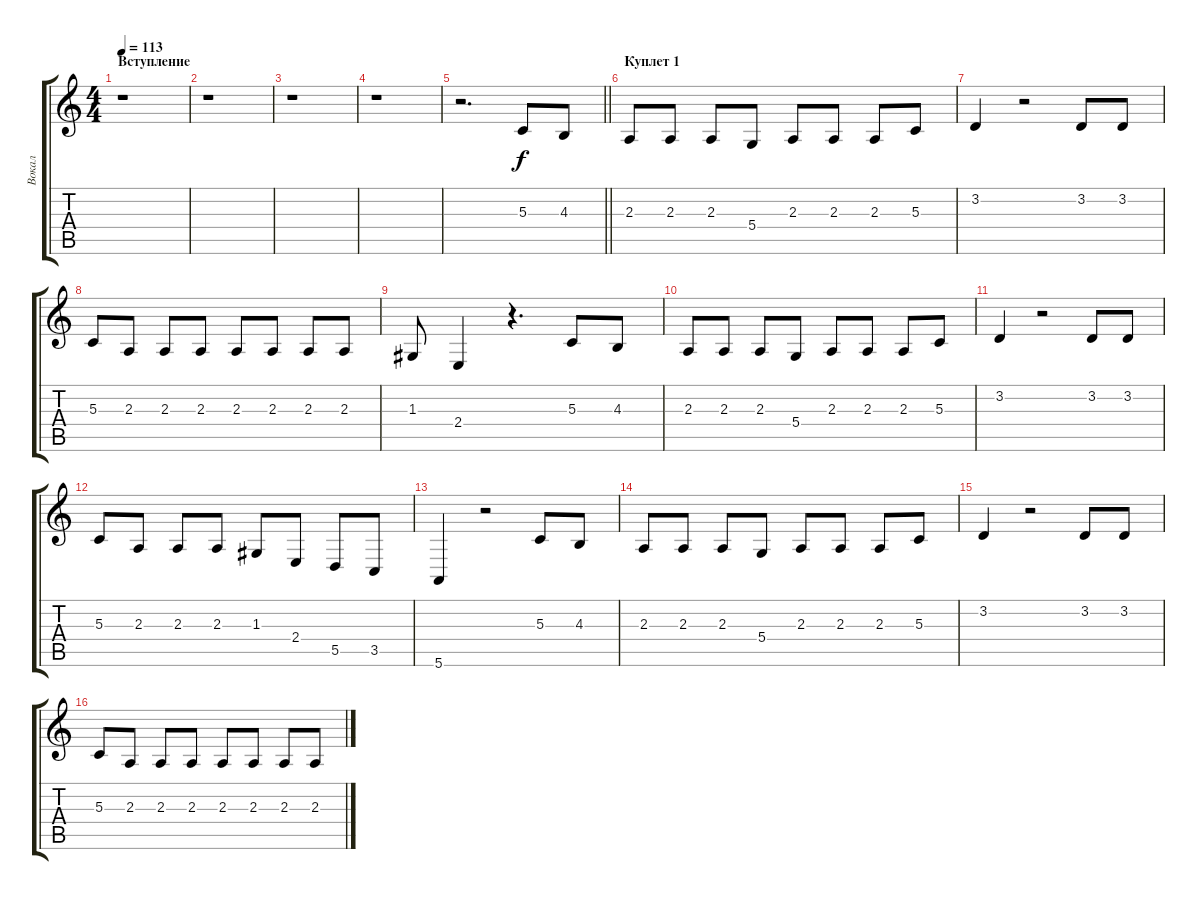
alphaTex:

\track ("Вокал" "Вокал") {instrument tenorsax}
\staff {score tabs}
\tuning (E4 B3 G3 D3 A2 E2) {hide}
\ts (4 4)
\section ("" "Вступление")
\tempo 113
\clef g2
\ks c
r.1{dy f instrument tenorsax} |
r.1 |
r.1 |
r.1 |
\barLineRight lightlight
r.2{d} 5.3.8 4.3.8 |
\section ("" "Куплет 1")
2.3.8 2.3.8 2.3.8 5.4.8 2.3.8 2.3.8 2.3.8 5.3.8 |
3.2.4 r.2 3.2.8 3.2.8 |
5.3.8 2.3.8 2.3.8 2.3.8 2.3.8 2.3.8 2.3.8 2.3.8 |
1.3.8 2.4.4 r.4{d} 5.3.8 4.3.8 |
2.3.8 2.3.8 2.3.8 5.4.8 2.3.8 2.3.8 2.3.8 5.3.8 |
3.2.4 r.2 3.2.8 3.2.8 |
5.3.8 2.3.8 2.3.8 2.3.8 1.3.8 2.4.8 5.5.8 3.5.8 |
5.6.4 r.2 5.3.8 4.3.8 |
2.3.8 2.3.8 2.3.8 5.4.8 2.3.8 2.3.8 2.3.8 5.3.8 |
3.2.4 r.2 3.2.8 3.2.8 |
5.3.8 2.3.8 2.3.8 2.3.8 2.3.8 2.3.8 2.3.8 2.3.8
